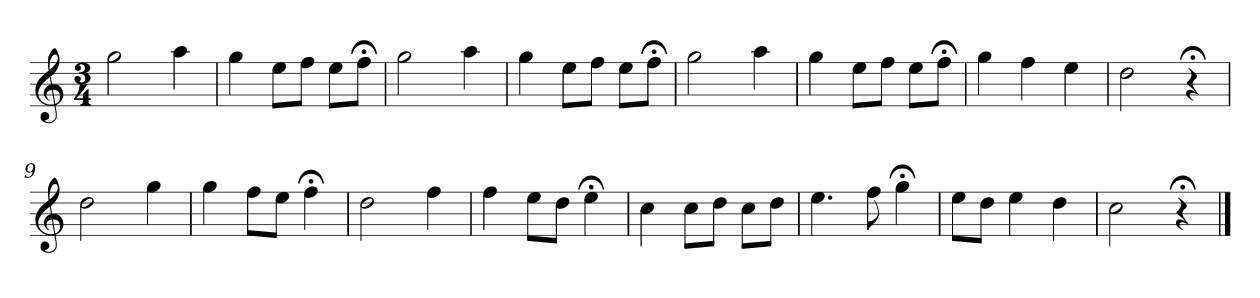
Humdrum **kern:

**kern
*part1
*staff1
*k[]
*C:
*M3/4
*MM120
=1
2gg
4aa
=2
4gg
8eeL
8ffJ
8eeL
8ff;<J
=3
2gg
4aa
=4
4gg
8eeL
8ffJ
8eeL
8ff;<J
=5
2gg
4aa
=6
4gg
8eeL
8ffJ
8eeL
8ff;<J
=7
4gg
4ff
4ee
=8
2dd
4r;<
=9
2dd
4gg
=10
4gg
8ffL
8eeJ
4ff;<
=11
2dd
4ff
=12
4ff
8eeL
8ddJ
4ee;<
=13
4cc
8ccL
8ddJ
8ccL
8ddJ
=14
4.ee
8ff
4gg;<
=15
8eeL
8ddJ
4ee
4dd
=16
2cc
4r;<
==
*-
